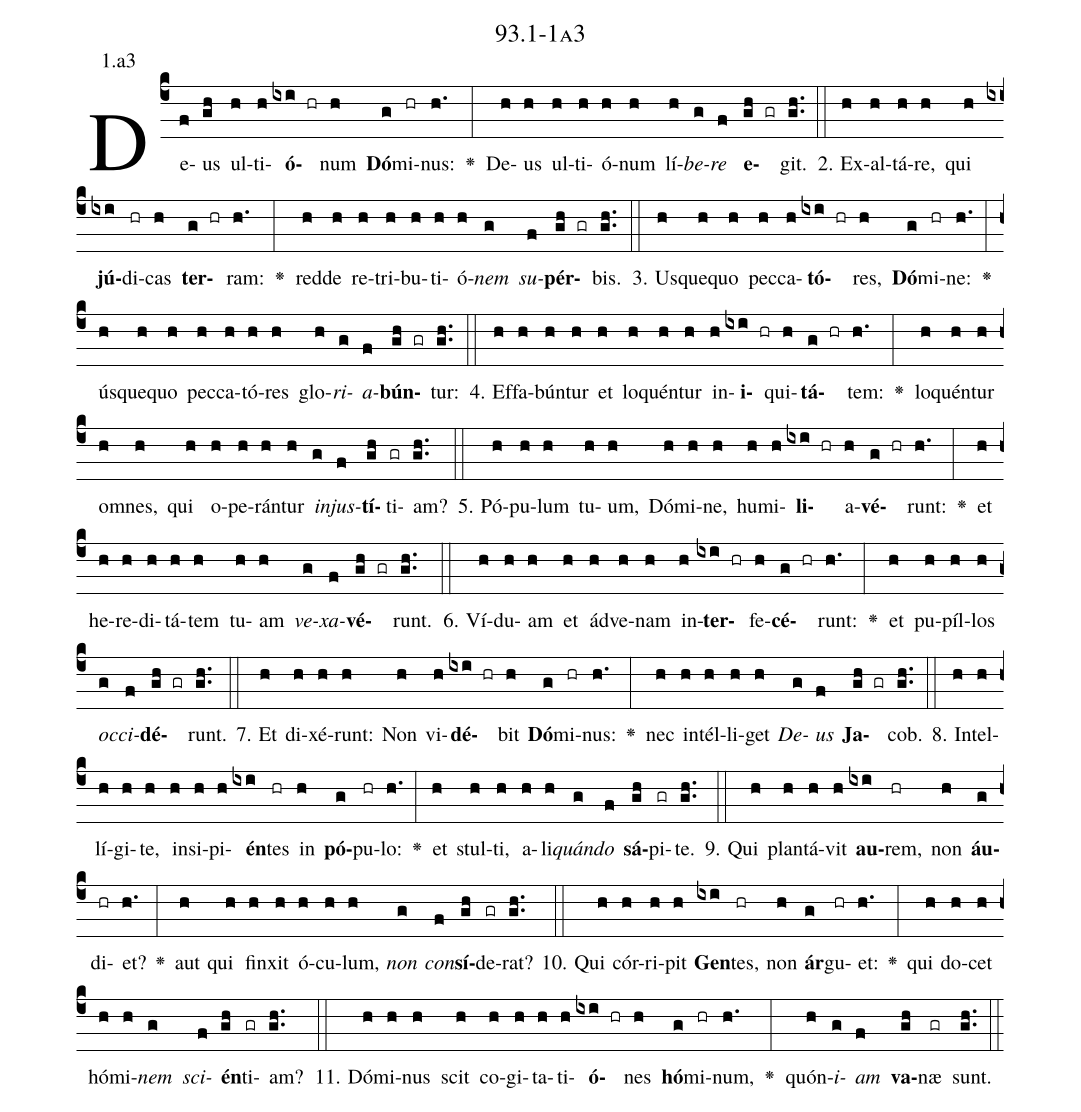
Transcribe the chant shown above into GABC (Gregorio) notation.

name: 93.1-1a3;
annotation: 1.a3;
%%
(c4)De(f)us(gh) ul(h)ti(h)<b>ó</b>(ixi hr)num(h) <b>Dó</b>(g)mi(hr)nus:(h.) <v>\greheightstar</v>(:) De(h)us(h) ul(h)ti(h)ó(h)num(h) lí(h)<i>be</i>(g)<i>re</i>(f) <b>e</b>(gh gr)git.(gh..) (::)
2. Ex(h)al(h)tá(h)re,(h) qui(h) <b>jú</b>(ixi)di(hr)cas(h) <b>ter</b>(g hr)ram:(h.) <v>\greheightstar</v>(:) red(h)de(h) re(h)tri(h)bu(h)ti(h)ó(h)<i>nem</i>(g) <i>su</i>(f)<b>pér</b>(gh gr)bis.(gh..) (::)
3. Us(h)que(h)quo(h) pec(h)ca(h)<b>tó</b>(ixi hr)res,(h) <b>Dó</b>(g)mi(hr)ne:(h.) <v>\greheightstar</v>(:) ús(h)que(h)quo(h) pec(h)ca(h)tó(h)res(h) glo(h)<i>ri</i>(g)<i>a</i>(f)<b>bún</b>(gh gr)tur:(gh..) (::)
4. Ef(h)fa(h)bún(h)tur(h) et(h) lo(h)quén(h)tur(h) in(h)<b>i</b>(ixi hr)qui(h)<b>tá</b>(g hr)tem:(h.) <v>\greheightstar</v>(:) lo(h)quén(h)tur(h) om(h)nes,(h) qui(h) o(h)pe(h)rán(h)tur(h) <i>in</i>(g)<i>jus</i>(f)<b>tí</b>(gh)ti(gr)am?(gh..) (::)
5. Pó(h)pu(h)lum(h) tu(h)um,(h) Dó(h)mi(h)ne,(h) hu(h)mi(h)<b>li</b>(ixi hr)a(h)<b>vé</b>(g hr)runt:(h.) <v>\greheightstar</v>(:) et(h) he(h)re(h)di(h)tá(h)tem(h) tu(h)am(h) <i>ve</i>(g)<i>xa</i>(f)<b>vé</b>(gh gr)runt.(gh..) (::)
6. Ví(h)du(h)am(h) et(h) ád(h)ve(h)nam(h) in(h)<b>ter</b>(ixi hr)fe(h)<b>cé</b>(g hr)runt:(h.) <v>\greheightstar</v>(:) et(h) pu(h)píl(h)los(h) <i>oc</i>(g)<i>ci</i>(f)<b>dé</b>(gh gr)runt.(gh..) (::)
7. Et(h) di(h)xé(h)runt:(h) Non(h) vi(h)<b>dé</b>(ixi hr)bit(h) <b>Dó</b>(g)mi(hr)nus:(h.) <v>\greheightstar</v>(:) nec(h) in(h)tél(h)li(h)get(h) <i>De</i>(g)<i>us</i>(f) <b>Ja</b>(gh gr)cob.(gh..) (::)
8. In(h)tel(h)lí(h)gi(h)te,(h) in(h)si(h)pi(h)<b>én</b>(ixi)tes(hr) in(h) <b>pó</b>(g)pu(hr)lo:(h.) <v>\greheightstar</v>(:) et(h) stul(h)ti,(h) a(h)li(h)<i>quán</i>(g)<i>do</i>(f) <b>sá</b>(gh)pi(gr)te.(gh..) (::)
9. Qui(h) plan(h)tá(h)vit(h) <b>au</b>(ixi)rem,(hr) non(h) <b>áu</b>(g)di(hr)et?(h.) <v>\greheightstar</v>(:) aut(h) qui(h) fin(h)xit(h) ó(h)cu(h)lum,(h) <i>non</i>(g) <i>con</i>(f)<b>sí</b>(gh)de(gr)rat?(gh..) (::)
10. Qui(h) cór(h)ri(h)pit(h) <b>Gen</b>(ixi)tes,(hr) non(h) <b>ár</b>(g)gu(hr)et:(h.) <v>\greheightstar</v>(:) qui(h) do(h)cet(h) hó(h)mi(h)<i>nem</i>(g) <i>sci</i>(f)<b>én</b>(gh)ti(gr)am?(gh..) (::)
11. Dó(h)mi(h)nus(h) scit(h) co(h)gi(h)ta(h)ti(h)<b>ó</b>(ixi hr)nes(h) <b>hó</b>(g)mi(hr)num,(h.) <v>\greheightstar</v>(:) quón(h)<i>i</i>(g)<i>am</i>(f) <b>va</b>(gh)næ(gr) sunt.(gh..) (::)
